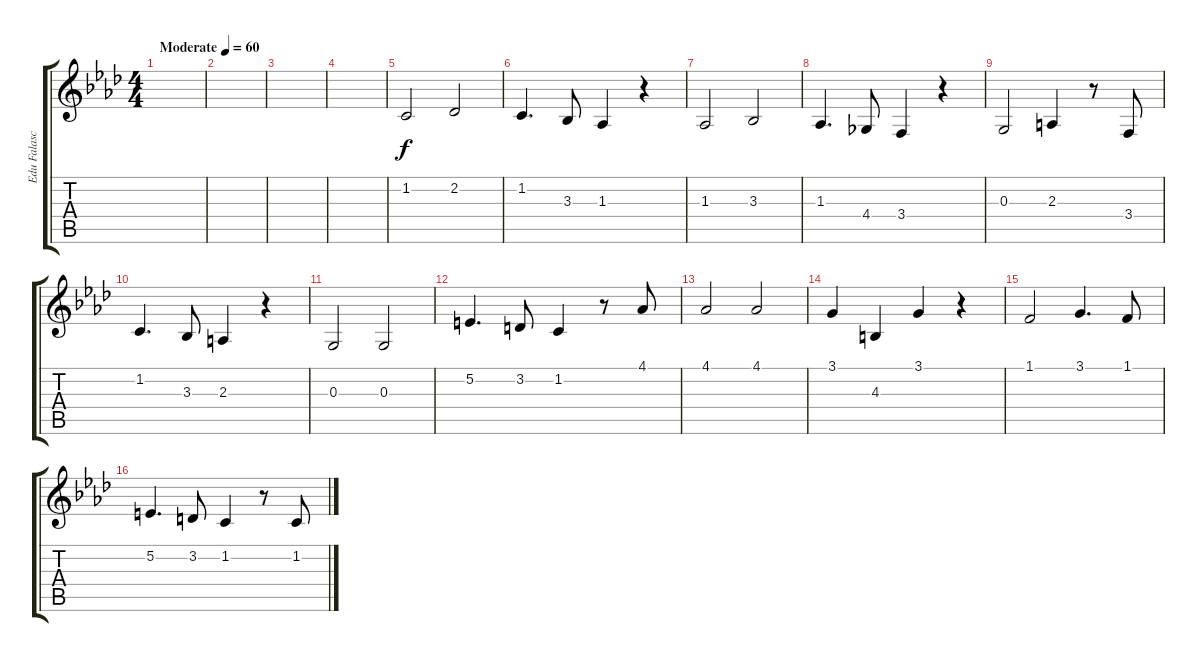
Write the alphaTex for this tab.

\track ("Edu Falaschi" "Edu Falasc") {instrument choiraahs}
\staff {score tabs}
\tuning (E4 B3 G3 D3 A2 E2) {hide}
\ts (4 4)
\tempo (60 "Moderate")
\clef g2
\ks ab
|
|
|
|
1.2.2 2.2.2 |
1.2.4{d} 3.3.8 1.3.4 r.4 |
1.3.2 3.3.2 |
1.3.4{d} 4.4.8 3.4.4 r.4 |
0.3.2 2.3.4 r.8 3.4.8 |
1.2.4{d} 3.3.8 2.3.4 r.4 |
0.3.2 0.3.2 |
5.2.4{d} 3.2.8 1.2.4 r.8 4.1.8 |
4.1.2 4.1.2 |
3.1.4 4.3.4 3.1.4 r.4 |
1.1.2 3.1.4{d} 1.1.8 |
5.2.4{d} 3.2.8 1.2.4 r.8 1.2.8
